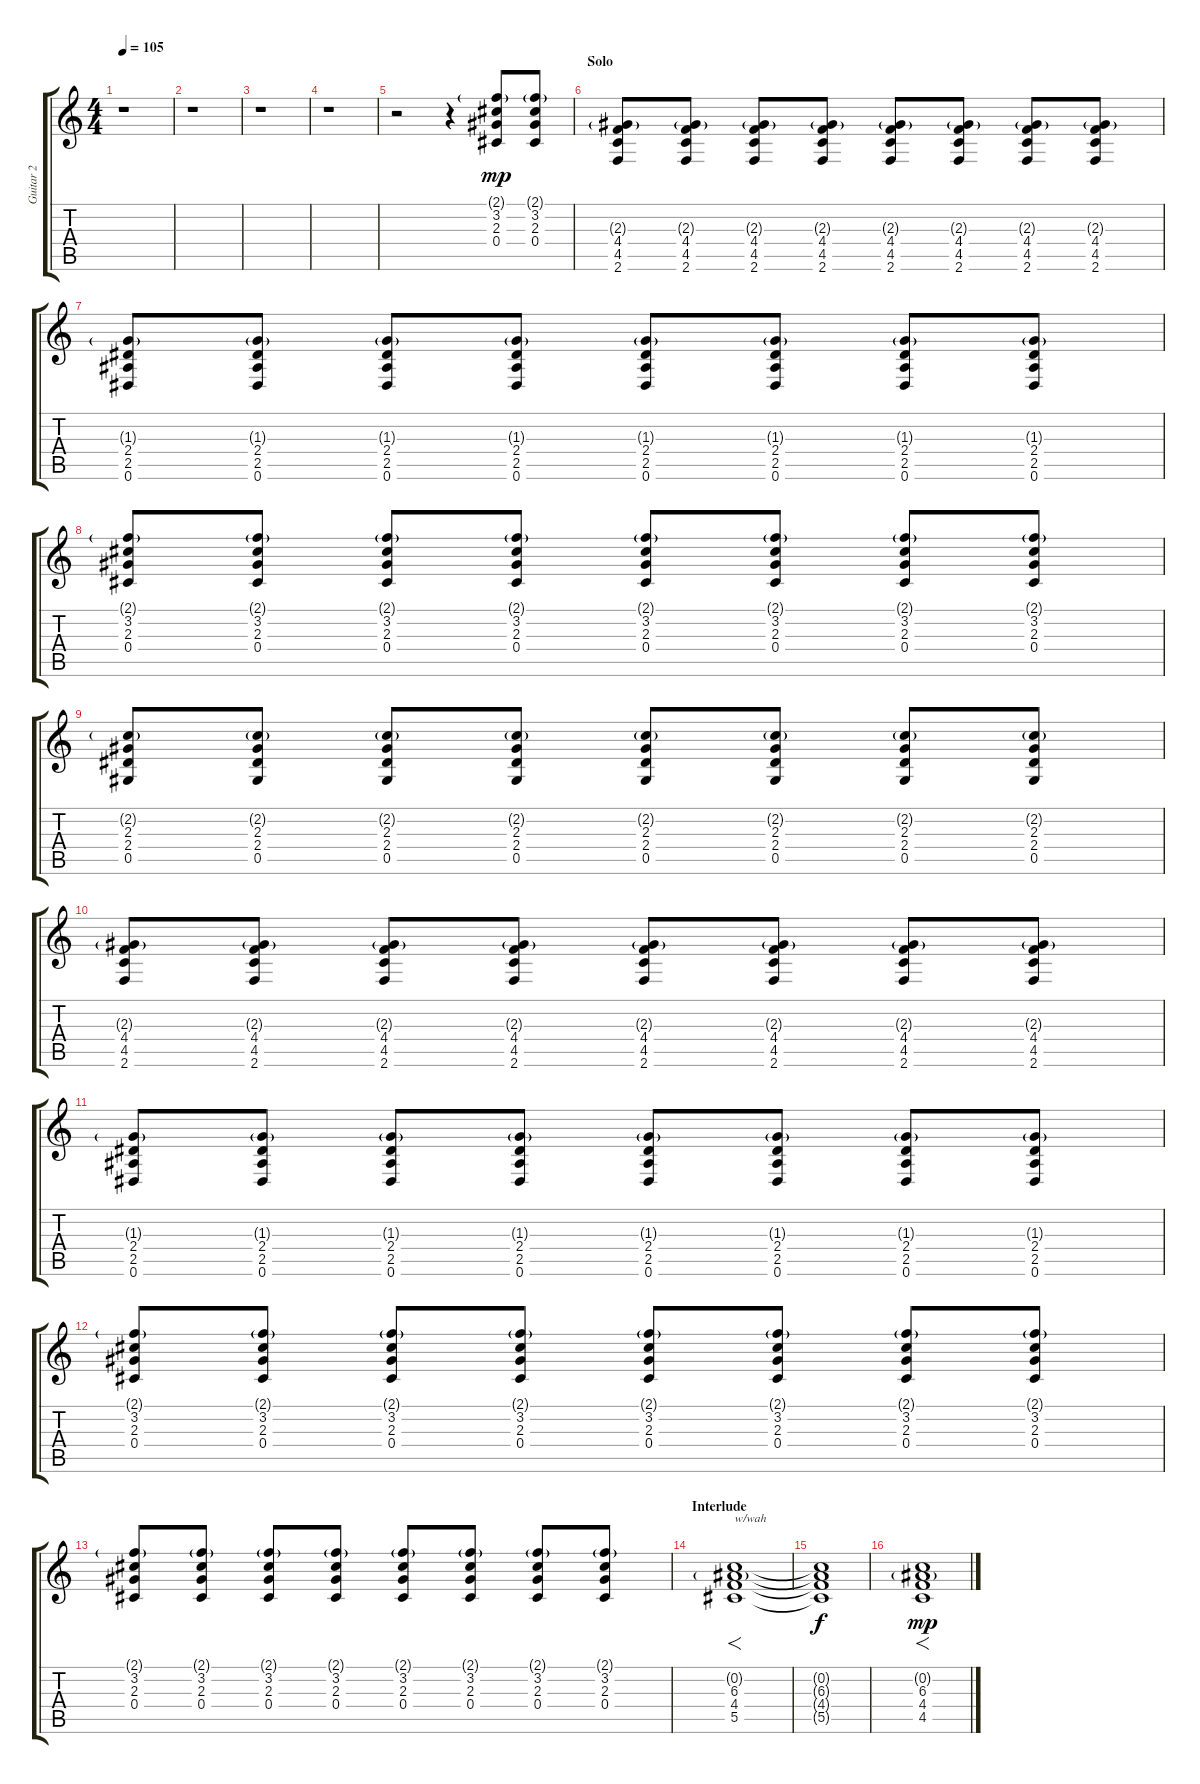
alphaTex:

\track ("Guitar 2" "Guitar 2") {instrument distortionguitar}
\staff {score tabs}
\tuning (Eb4 Bb3 Gb3 Db3 Ab2 Eb2) {hide}
\ts (4 4)
\tempo 105
\clef g2
\ks c
r.1{dy mp} |
r.1 |
r.1 |
r.1 |
r.2 r.4 (2.1{g} 3.2 2.3 0.4).8 (2.1{g} 3.2 2.3 0.4).8 |
\section ("" "Solo")
(2.3{g} 4.4 4.5 2.6).8 (2.3{g} 4.4 4.5 2.6).8 (2.3{g} 4.4 4.5 2.6).8 (2.3{g} 4.4 4.5 2.6).8 (2.3{g} 4.4 4.5 2.6).8 (2.3{g} 4.4 4.5 2.6).8 (2.3{g} 4.4 4.5 2.6).8 (2.3{g} 4.4 4.5 2.6).8 |
(1.3{g} 2.4 2.5 0.6).8 (1.3{g} 2.4 2.5 0.6).8 (1.3{g} 2.4 2.5 0.6).8 (1.3{g} 2.4 2.5 0.6).8 (1.3{g} 2.4 2.5 0.6).8 (1.3{g} 2.4 2.5 0.6).8 (1.3{g} 2.4 2.5 0.6).8 (1.3{g} 2.4 2.5 0.6).8 |
(2.1{g} 3.2 2.3 0.4).8 (2.1{g} 3.2 2.3 0.4).8 (2.1{g} 3.2 2.3 0.4).8 (2.1{g} 3.2 2.3 0.4).8 (2.1{g} 3.2 2.3 0.4).8 (2.1{g} 3.2 2.3 0.4).8 (2.1{g} 3.2 2.3 0.4).8 (2.1{g} 3.2 2.3 0.4).8 |
(2.2{g} 2.3 2.4 0.5).8 (2.2{g} 2.3 2.4 0.5).8 (2.2{g} 2.3 2.4 0.5).8 (2.2{g} 2.3 2.4 0.5).8 (2.2{g} 2.3 2.4 0.5).8 (2.2{g} 2.3 2.4 0.5).8 (2.2{g} 2.3 2.4 0.5).8 (2.2{g} 2.3 2.4 0.5).8 |
(2.3{g} 4.4 4.5 2.6).8 (2.3{g} 4.4 4.5 2.6).8 (2.3{g} 4.4 4.5 2.6).8 (2.3{g} 4.4 4.5 2.6).8 (2.3{g} 4.4 4.5 2.6).8 (2.3{g} 4.4 4.5 2.6).8 (2.3{g} 4.4 4.5 2.6).8 (2.3{g} 4.4 4.5 2.6).8 |
(1.3{g} 2.4 2.5 0.6).8 (1.3{g} 2.4 2.5 0.6).8 (1.3{g} 2.4 2.5 0.6).8 (1.3{g} 2.4 2.5 0.6).8 (1.3{g} 2.4 2.5 0.6).8 (1.3{g} 2.4 2.5 0.6).8 (1.3{g} 2.4 2.5 0.6).8 (1.3{g} 2.4 2.5 0.6).8 |
(2.1{g} 3.2 2.3 0.4).8 (2.1{g} 3.2 2.3 0.4).8 (2.1{g} 3.2 2.3 0.4).8 (2.1{g} 3.2 2.3 0.4).8 (2.1{g} 3.2 2.3 0.4).8 (2.1{g} 3.2 2.3 0.4).8 (2.1{g} 3.2 2.3 0.4).8 (2.1{g} 3.2 2.3 0.4).8 |
(2.1{g} 3.2 2.3 0.4).8 (2.1{g} 3.2 2.3 0.4).8 (2.1{g} 3.2 2.3 0.4).8 (2.1{g} 3.2 2.3 0.4).8 (2.1{g} 3.2 2.3 0.4).8 (2.1{g} 3.2 2.3 0.4).8 (2.1{g} 3.2 2.3 0.4).8 (2.1{g} 3.2 2.3 0.4).8 |
\section ("" "Interlude")
(0.2{g} 6.3 4.4 5.5).1{f txt "w/wah" volume 12} |
(0.2{t} 6.3{t} 4.4{t} 5.5{t}).1{dy f} |
(0.2{g} 6.3 4.4 4.5).1{f dy mp}
